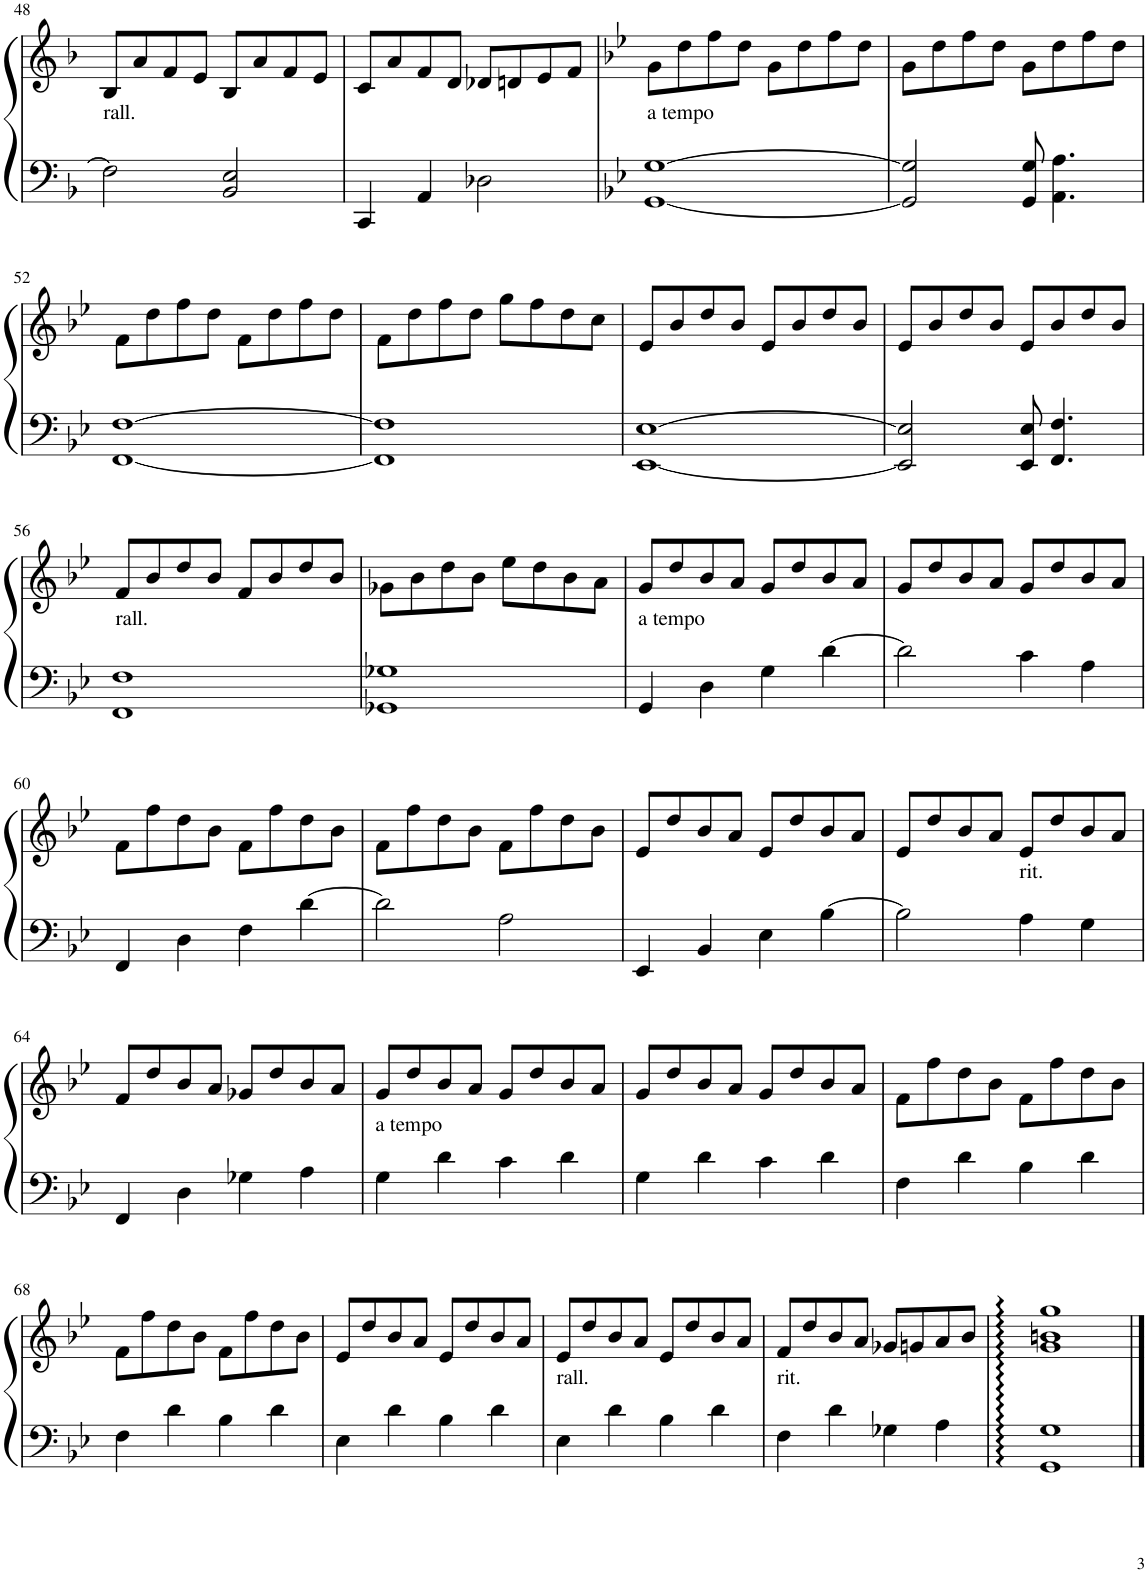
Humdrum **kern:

**kern	**kern
*part1	*part1
*staff2	*staff1
*I"Piano	*
*I'Pno.	*
!!LO:PB:g=z
*clefF4	*clefG2
*k[b-]	*k[b-]
*M4/4	*M4/4
=48	=48
!LO:TX:a:t=rall.	!
2F\]	8B-/L
.	8a/
.	8f/
.	8e/J
2BB-/ 2E/	8B-/L
.	8a/
.	8f/
.	8e/J
=49	=49
4CC/	8c/L
.	8a/
4AA/	8f/
.	8d/J
2D-X\	8d-X/L
.	8dn/
.	8e/
.	8f/J
=50	=50
*k[b-e-]	*k[b-e-]
!LO:TX:a:t=a tempo	!
[1GG [1G	8g\L
.	8dd\
.	8ff\
.	8dd\J
.	8g\L
.	8dd\
.	8ff\
.	8dd\J
=51	=51
2GG/] 2G/]	8g\L
.	8dd\
.	8ff\
.	8dd\J
8GG/ 8G/	8g\L
4.AA\ 4.A\	8dd\
.	8ff\
.	8dd\J
!!LO:LB:g=z
=52	=52
[1FF [1F	8f\L
.	8dd\
.	8ff\
.	8dd\J
.	8f\L
.	8dd\
.	8ff\
.	8dd\J
=53	=53
1FF] 1F]	8f\L
.	8dd\
.	8ff\
.	8dd\J
.	8gg\L
.	8ff\
.	8dd\
.	8cc\J
=54	=54
[1EE- [1E-	8e-/L
.	8b-/
.	8dd/
.	8b-/J
.	8e-/L
.	8b-/
.	8dd/
.	8b-/J
=55	=55
2EE-/] 2E-/]	8e-/L
.	8b-/
.	8dd/
.	8b-/J
8EE-/ 8E-/	8e-/L
4.FF/ 4.F/	8b-/
.	8dd/
.	8b-/J
!!LO:LB:g=z
=56	=56
!LO:TX:a:t=rall.	!
1FF 1F	8f/L
.	8b-/
.	8dd/
.	8b-/J
.	8f/L
.	8b-/
.	8dd/
.	8b-/J
=57	=57
1GG-X 1G-X	8g-X\L
.	8b-\
.	8dd\
.	8b-\J
.	8ee-\L
.	8dd\
.	8b-\
.	8a\J
=58	=58
!LO:TX:a:t=a tempo	!
4GG/	8g/L
.	8dd/
4D\	8b-/
.	8a/J
4G\	8g/L
.	8dd/
[4d\	8b-/
.	8a/J
=59	=59
2d\]	8g/L
.	8dd/
.	8b-/
.	8a/J
4c\	8g/L
.	8dd/
4A\	8b-/
.	8a/J
!!LO:LB:g=z
=60	=60
4FF/	8f\L
.	8ff\
4D\	8dd\
.	8b-\J
4F\	8f\L
.	8ff\
[4d\	8dd\
.	8b-\J
=61	=61
2d\]	8f\L
.	8ff\
.	8dd\
.	8b-\J
2A\	8f\L
.	8ff\
.	8dd\
.	8b-\J
=62	=62
4EE-/	8e-/L
.	8dd/
4BB-/	8b-/
.	8a/J
4E-\	8e-/L
.	8dd/
[4B-\	8b-/
.	8a/J
=63	=63
2B-\]	8e-/L
.	8dd/
.	8b-/
.	8a/J
!LO:TX:a:t=rit.	!
4A\	8e-/L
.	8dd/
4G\	8b-/
.	8a/J
!!LO:LB:g=z
=64	=64
4FF/	8f/L
.	8dd/
4D\	8b-/
.	8a/J
4G-X\	8g-X/L
.	8dd/
4A\	8b-/
.	8a/J
=65	=65
!LO:TX:a:t=a tempo	!
4G\	8g/L
.	8dd/
4d\	8b-/
.	8a/J
4c\	8g/L
.	8dd/
4d\	8b-/
.	8a/J
=66	=66
4G\	8g/L
.	8dd/
4d\	8b-/
.	8a/J
4c\	8g/L
.	8dd/
4d\	8b-/
.	8a/J
=67	=67
4F\	8f\L
.	8ff\
4d\	8dd\
.	8b-\J
4B-\	8f\L
.	8ff\
4d\	8dd\
.	8b-\J
!!LO:LB:g=z
=68	=68
4F\	8f\L
.	8ff\
4d\	8dd\
.	8b-\J
4B-\	8f\L
.	8ff\
4d\	8dd\
.	8b-\J
=69	=69
4E-\	8e-/L
.	8dd/
4d\	8b-/
.	8a/J
4B-\	8e-/L
.	8dd/
4d\	8b-/
.	8a/J
=70	=70
!LO:TX:a:t=rall.	!
4E-\	8e-/L
.	8dd/
4d\	8b-/
.	8a/J
4B-\	8e-/L
.	8dd/
4d\	8b-/
.	8a/J
=71	=71
!LO:TX:a:t=rit.	!
4F\	8f/L
.	8dd/
4d\	8b-/
.	8a/J
4G-X\	8g-X/L
.	8gn/
4A\	8a/
.	8b-/J
=72	=72
1GG 1G	1g 1bn 1gg
==	==
*-	*-
